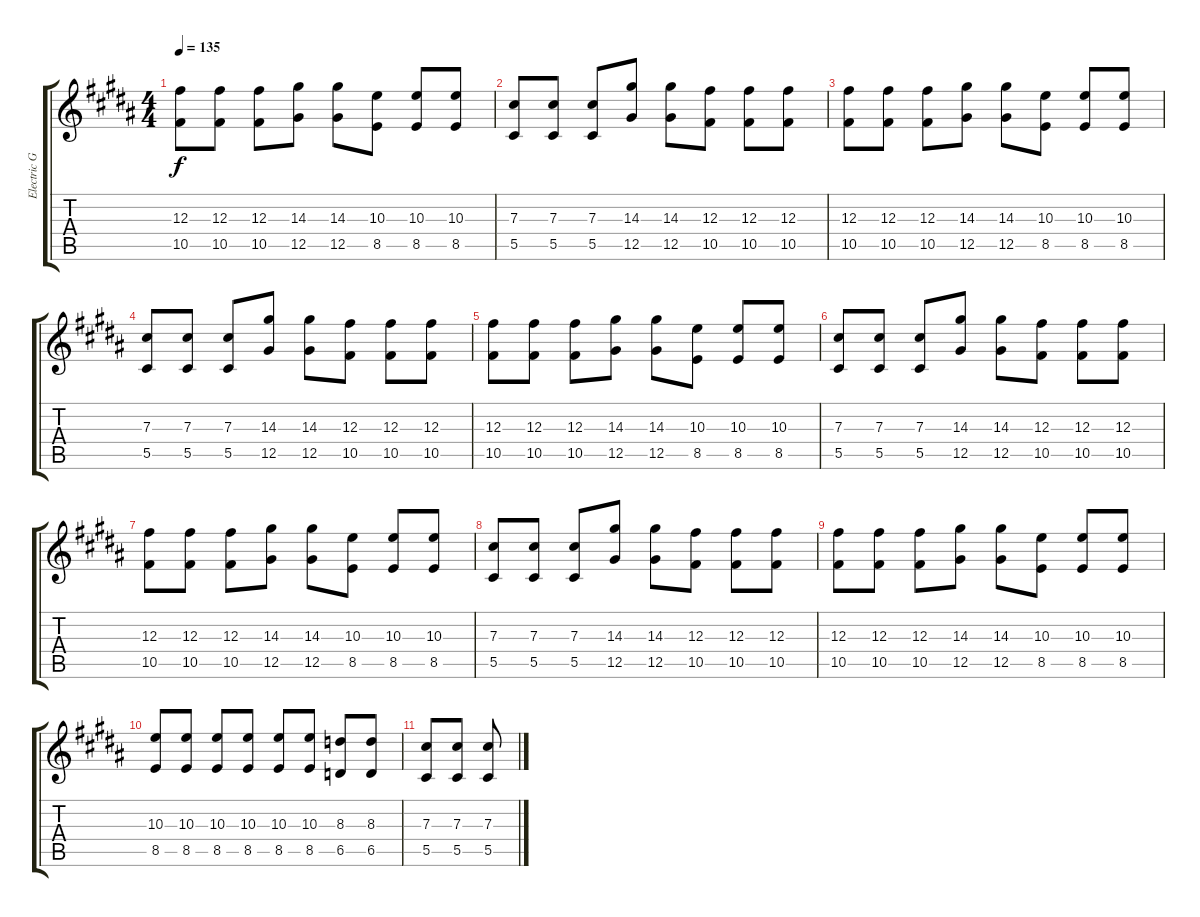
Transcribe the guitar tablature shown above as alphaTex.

\track ("Electric Guitar" "Electric G") {instrument distortionguitar}
\staff {score tabs}
\tuning (Eb4 Bb3 Gb3 Db3 Ab2 Db2) {hide}
\ts (4 4)
\tempo 135
\clef g2
\ks b
(12.3 10.5).8{dy f} (12.3 10.5).8 (12.3 10.5).8 (14.3 12.5).8 (14.3 12.5).8 (10.3 8.5).8 (10.3 8.5).8 (10.3 8.5).8 |
(7.3 5.5).8 (7.3 5.5).8 (7.3 5.5).8 (14.3 12.5).8 (14.3 12.5).8 (12.3 10.5).8 (12.3 10.5).8 (12.3 10.5).8 |
(12.3 10.5).8 (12.3 10.5).8 (12.3 10.5).8 (14.3 12.5).8 (14.3 12.5).8 (10.3 8.5).8 (10.3 8.5).8 (10.3 8.5).8 |
(7.3 5.5).8 (7.3 5.5).8 (7.3 5.5).8 (14.3 12.5).8 (14.3 12.5).8 (12.3 10.5).8 (12.3 10.5).8 (12.3 10.5).8 |
(12.3 10.5).8 (12.3 10.5).8 (12.3 10.5).8 (14.3 12.5).8 (14.3 12.5).8 (10.3 8.5).8 (10.3 8.5).8 (10.3 8.5).8 |
(7.3 5.5).8 (7.3 5.5).8 (7.3 5.5).8 (14.3 12.5).8 (14.3 12.5).8 (12.3 10.5).8 (12.3 10.5).8 (12.3 10.5).8 |
(12.3 10.5).8 (12.3 10.5).8 (12.3 10.5).8 (14.3 12.5).8 (14.3 12.5).8 (10.3 8.5).8 (10.3 8.5).8 (10.3 8.5).8 |
(7.3 5.5).8 (7.3 5.5).8 (7.3 5.5).8 (14.3 12.5).8 (14.3 12.5).8 (12.3 10.5).8 (12.3 10.5).8 (12.3 10.5).8 |
(12.3 10.5).8 (12.3 10.5).8 (12.3 10.5).8 (14.3 12.5).8 (14.3 12.5).8 (10.3 8.5).8 (10.3 8.5).8 (10.3 8.5).8 |
(10.3 8.5).8 (10.3 8.5).8 (10.3 8.5).8 (10.3 8.5).8 (10.3 8.5).8 (10.3 8.5).8 (8.3 6.5).8 (8.3 6.5).8 |
(7.3 5.5).8 (7.3 5.5).8 (7.3 5.5).8
